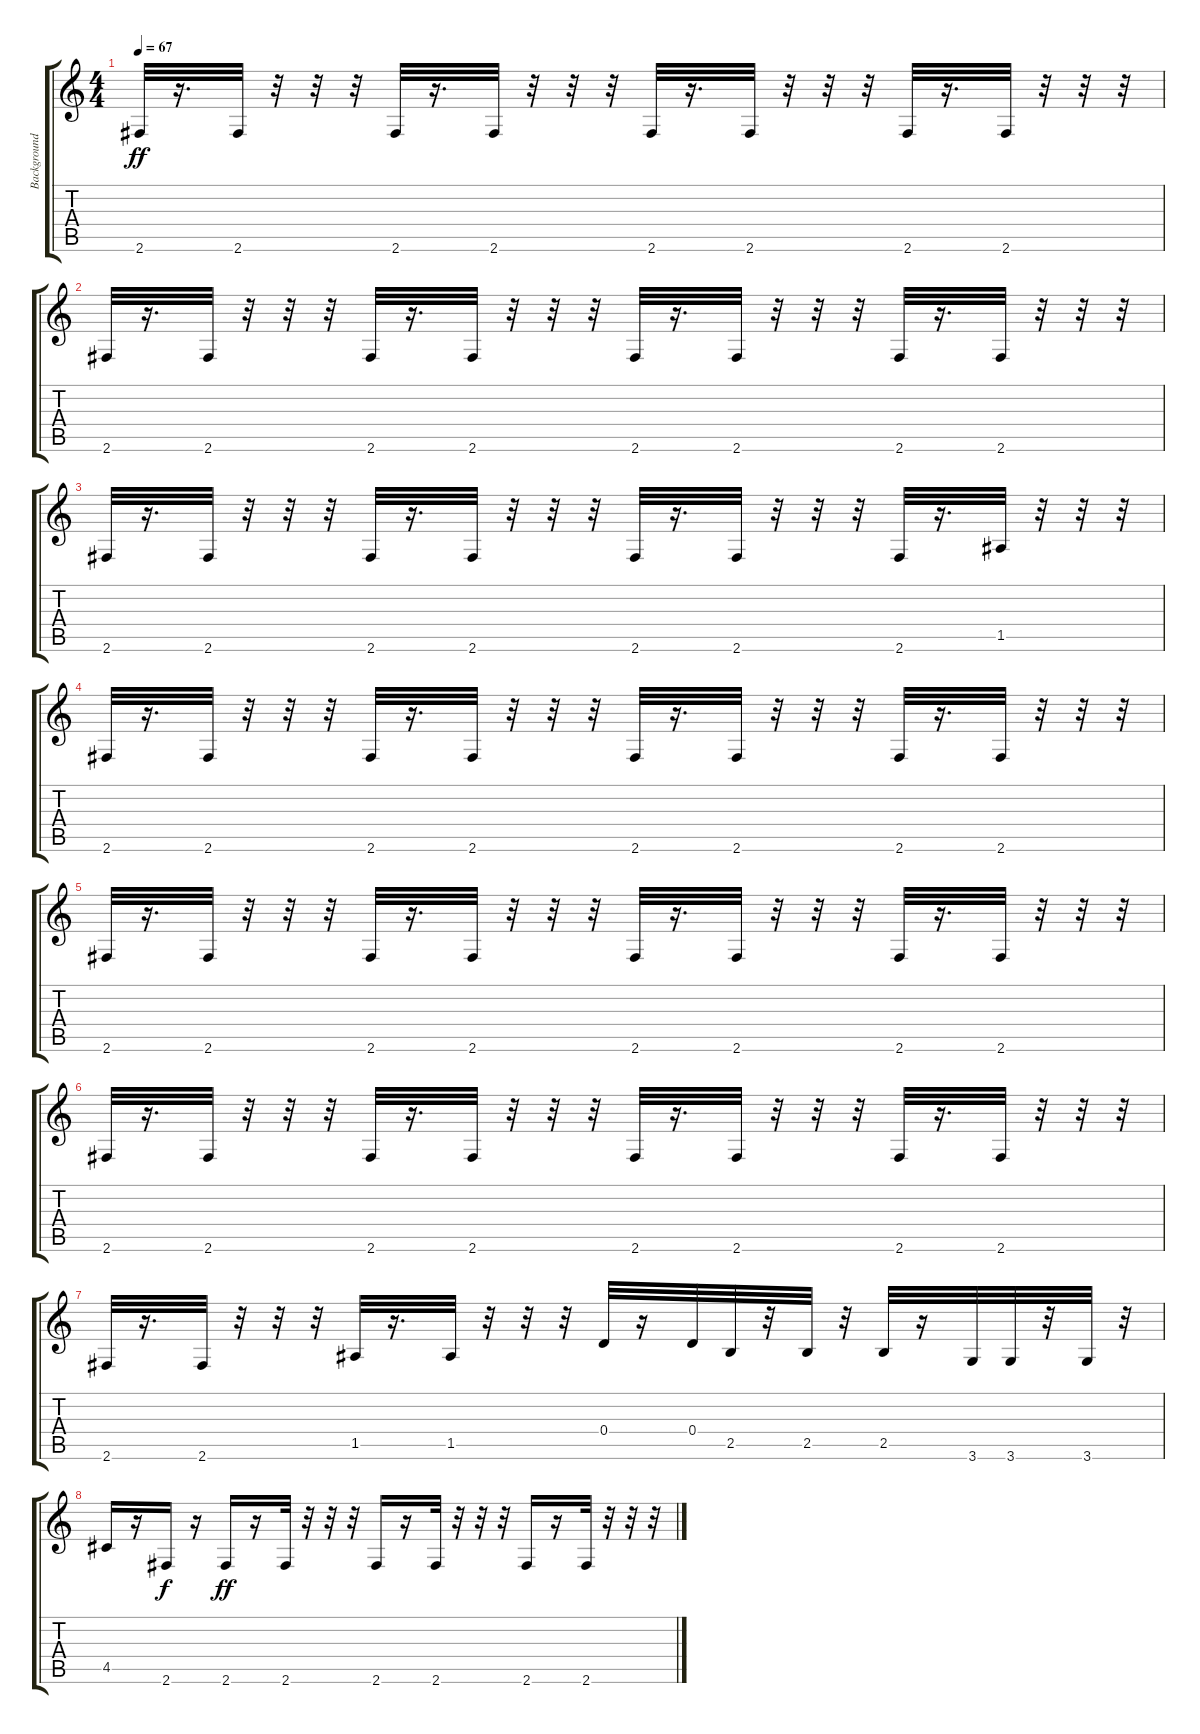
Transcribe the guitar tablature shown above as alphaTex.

\track ("Background" "Background") {instrument acousticguitarsteel}
\staff {score tabs}
\tuning (E4 B3 G3 D3 A2 E2) {hide}
\ts (4 4)
\tempo 67
\clef g2
\ks c
2.6.32{dy ff} r.16{d} 2.6.32 r.32 r.32 r.32 2.6.32 r.16{d} 2.6.32 r.32 r.32 r.32 2.6.32 r.16{d} 2.6.32 r.32 r.32 r.32 2.6.32 r.16{d} 2.6.32 r.32 r.32 r.32 |
2.6.32 r.16{d} 2.6.32 r.32 r.32 r.32 2.6.32 r.16{d} 2.6.32 r.32 r.32 r.32 2.6.32 r.16{d} 2.6.32 r.32 r.32 r.32 2.6.32 r.16{d} 2.6.32 r.32 r.32 r.32 |
2.6.32 r.16{d} 2.6.32 r.32 r.32 r.32 2.6.32 r.16{d} 2.6.32 r.32 r.32 r.32 2.6.32 r.16{d} 2.6.32 r.32 r.32 r.32 2.6.32 r.16{d} 1.5.32 r.32 r.32 r.32 |
2.6.32 r.16{d} 2.6.32 r.32 r.32 r.32 2.6.32 r.16{d} 2.6.32 r.32 r.32 r.32 2.6.32 r.16{d} 2.6.32 r.32 r.32 r.32 2.6.32 r.16{d} 2.6.32 r.32 r.32 r.32 |
2.6.32 r.16{d} 2.6.32 r.32 r.32 r.32 2.6.32 r.16{d} 2.6.32 r.32 r.32 r.32 2.6.32 r.16{d} 2.6.32 r.32 r.32 r.32 2.6.32 r.16{d} 2.6.32 r.32 r.32 r.32 |
2.6.32 r.16{d} 2.6.32 r.32 r.32 r.32 2.6.32 r.16{d} 2.6.32 r.32 r.32 r.32 2.6.32 r.16{d} 2.6.32 r.32 r.32 r.32 2.6.32 r.16{d} 2.6.32 r.32 r.32 r.32 |
2.6.32 r.16{d} 2.6.32 r.32 r.32 r.32 1.5.32 r.16{d} 1.5.32 r.32 r.32 r.32 0.4.32 r.16 0.4.32 2.5.32 r.32 2.5.32 r.32 2.5.32 r.16 3.6.32 3.6.32 r.32 3.6.32 r.32 |
4.5.16 r.16 2.6.16{dy f} r.16 2.6.16{dy ff} r.16 2.6.32 r.32 r.32 r.32 2.6.16 r.16 2.6.32 r.32 r.32 r.32 2.6.16 r.16 2.6.32 r.32 r.32 r.32
